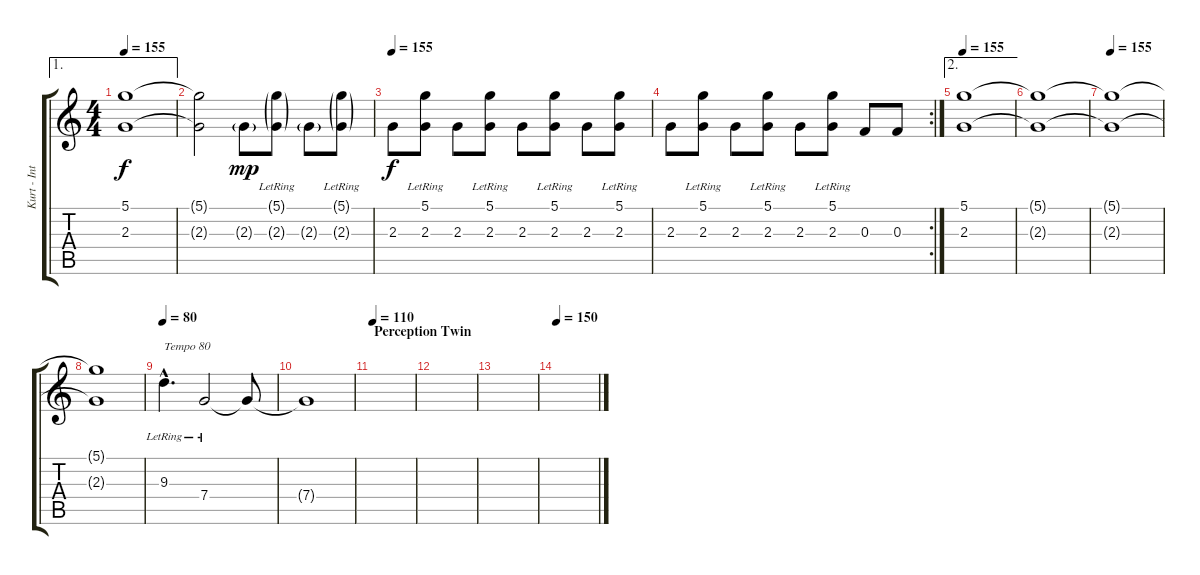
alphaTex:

\track ("Kurt - Intro - Guitar 1" "Kurt - Int") {instrument electricguitarjazz}
\staff {score tabs}
\tuning (D4 A3 F3 C3 G2 C2) {hide}
\ae 1
\ts (4 4)
\tempo 155
\clef g2
\ks c
(5.1 2.3).1{dy f} |
(5.1{t} 2.3{t}).2 2.3{g}.8{dy mp} (5.1{g lr} 2.3{g}).8 2.3{g}.8 (5.1{g lr} 2.3{g}).8 |
\tempo 155
2.3.8{dy f} (5.1{lr} 2.3).8 2.3.8 (5.1{lr} 2.3).8 2.3.8 (5.1{lr} 2.3).8 2.3.8 (5.1{lr} 2.3).8 |
\rc 2
2.3.8 (5.1{lr} 2.3).8 2.3.8 (5.1{lr} 2.3).8 2.3.8 (5.1{lr} 2.3).8 0.3.8 0.3.8 |
\ae 2
\tempo 155
(5.1 2.3).1 |
(5.1{t} 2.3{t}).1 |
\tempo 155
(5.1{t} 2.3{t}).1 |
(5.1{t} 2.3{t}).1 |
\tempo 80
9.3{hac lr}.4{d txt "Tempo 80" volume 13} 7.4{lr}.2 7.4{t}.8 |
7.4{t}.1 |
\section ("" "Perception Twin")
\tempo 110
|
|
|
\tempo 150
